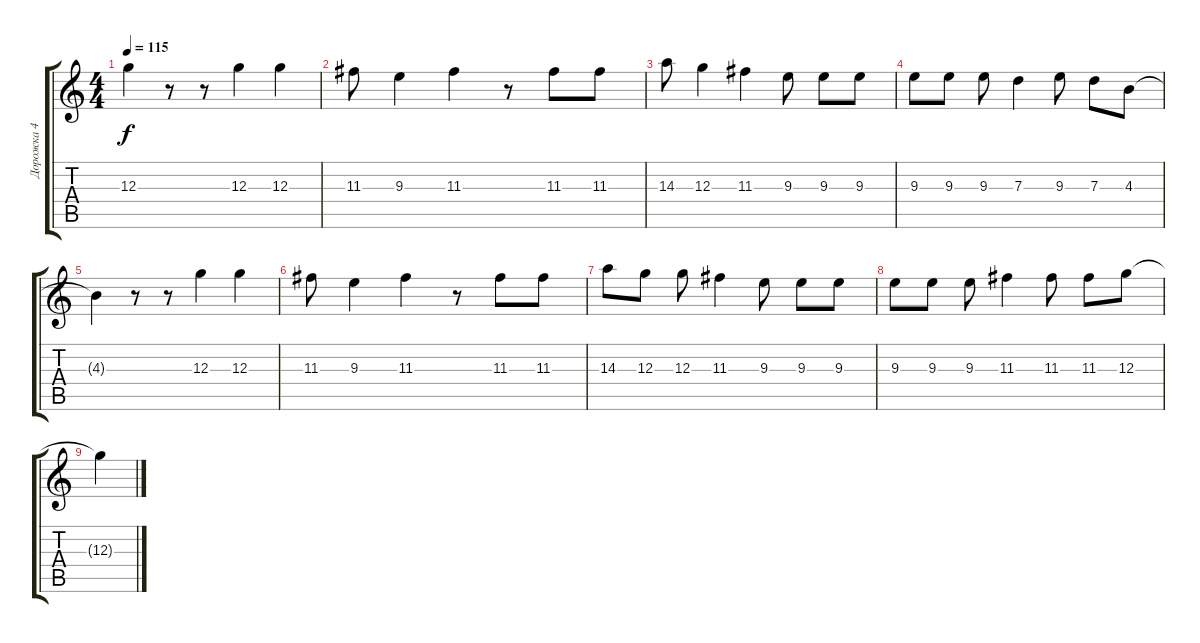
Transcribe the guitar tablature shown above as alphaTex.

\track ("Дорожка 4" "Дорожка 4") {instrument acousticguitarsteel}
\staff {score tabs}
\tuning (E4 B3 G3 D3 A2 E2) {hide}
\ts (4 4)
\tempo 115
\clef g2
\ks c
12.3.4{dy f} r.8 r.8 12.3.4 12.3.4 |
11.3.8 9.3.4 11.3.4 r.8 11.3.8 11.3.8 |
14.3.8 12.3.4 11.3.4 9.3.8 9.3.8 9.3.8 |
9.3.8 9.3.8 9.3.8 7.3.4 9.3.8 7.3.8 4.3.8 |
4.3{t}.4 r.8 r.8 12.3.4 12.3.4 |
11.3.8 9.3.4 11.3.4 r.8 11.3.8 11.3.8 |
14.3.8 12.3.8 12.3.8 11.3.4 9.3.8 9.3.8 9.3.8 |
9.3.8 9.3.8 9.3.8 11.3.4 11.3.8 11.3.8 12.3.8 |
12.3{t}.4
